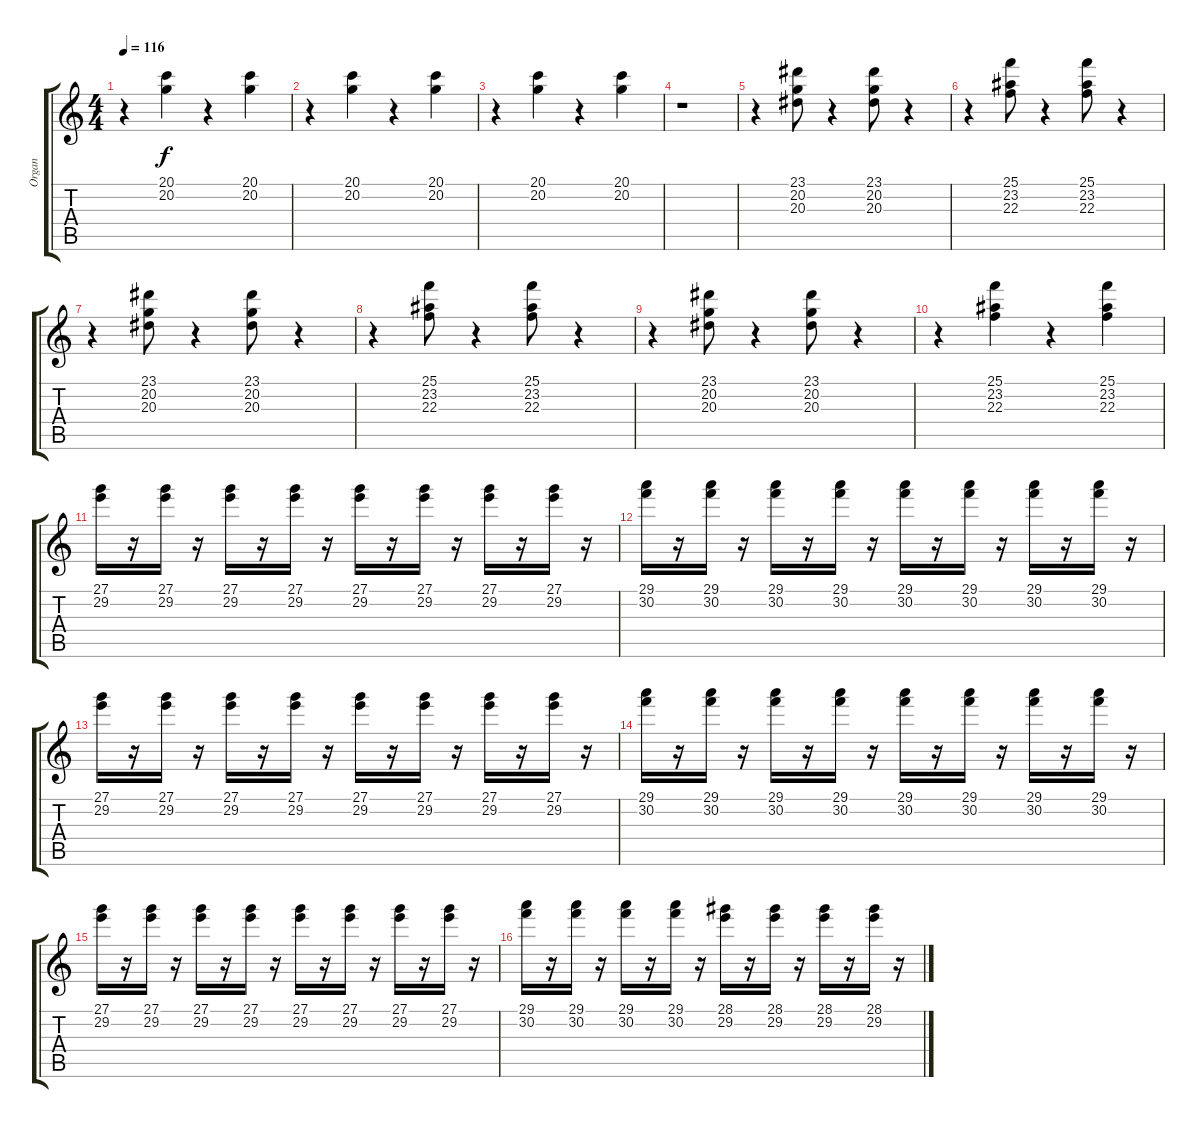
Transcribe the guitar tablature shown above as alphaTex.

\track ("Organ" "Organ") {instrument drawbarorgan}
\staff {score tabs}
\tuning (E4 B3 G3 D3 A2 E2) {hide}
\ts (4 4)
\tempo 116
\clef g2
\ks c
r.4{dy f} (20.1 20.2).4 r.4 (20.1 20.2).4 |
r.4 (20.1 20.2).4 r.4 (20.1 20.2).4 |
r.4 (20.1 20.2).4 r.4 (20.1 20.2).4 |
r.1 |
r.4 (23.1 20.2 20.3).8 r.4 (23.1 20.2 20.3).8 r.4 |
r.4 (25.1 23.2 22.3).8 r.4 (25.1 23.2 22.3).8 r.4 |
r.4 (23.1 20.2 20.3).8 r.4 (23.1 20.2 20.3).8 r.4 |
r.4 (25.1 23.2 22.3).8 r.4 (25.1 23.2 22.3).8 r.4 |
r.4 (23.1 20.2 20.3).8 r.4 (23.1 20.2 20.3).8 r.4 |
r.4 (25.1 23.2 22.3).4 r.4 (25.1 23.2 22.3).4 |
(27.1 29.2).16 r.16 (27.1 29.2).16 r.16 (27.1 29.2).16 r.16 (27.1 29.2).16 r.16 (27.1 29.2).16 r.16 (27.1 29.2).16 r.16 (27.1 29.2).16 r.16 (27.1 29.2).16 r.16 |
(29.1 30.2).16 r.16 (29.1 30.2).16 r.16 (29.1 30.2).16 r.16 (29.1 30.2).16 r.16 (29.1 30.2).16 r.16 (29.1 30.2).16 r.16 (29.1 30.2).16 r.16 (29.1 30.2).16 r.16 |
(27.1 29.2).16 r.16 (27.1 29.2).16 r.16 (27.1 29.2).16 r.16 (27.1 29.2).16 r.16 (27.1 29.2).16 r.16 (27.1 29.2).16 r.16 (27.1 29.2).16 r.16 (27.1 29.2).16 r.16 |
(29.1 30.2).16 r.16 (29.1 30.2).16 r.16 (29.1 30.2).16 r.16 (29.1 30.2).16 r.16 (29.1 30.2).16 r.16 (29.1 30.2).16 r.16 (29.1 30.2).16 r.16 (29.1 30.2).16 r.16 |
(27.1 29.2).16 r.16 (27.1 29.2).16 r.16 (27.1 29.2).16 r.16 (27.1 29.2).16 r.16 (27.1 29.2).16 r.16 (27.1 29.2).16 r.16 (27.1 29.2).16 r.16 (27.1 29.2).16 r.16 |
(29.1 30.2).16 r.16 (29.1 30.2).16 r.16 (29.1 30.2).16 r.16 (29.1 30.2).16 r.16 (28.1 29.2).16 r.16 (28.1 29.2).16 r.16 (28.1 29.2).16 r.16 (28.1 29.2).16 r.16
